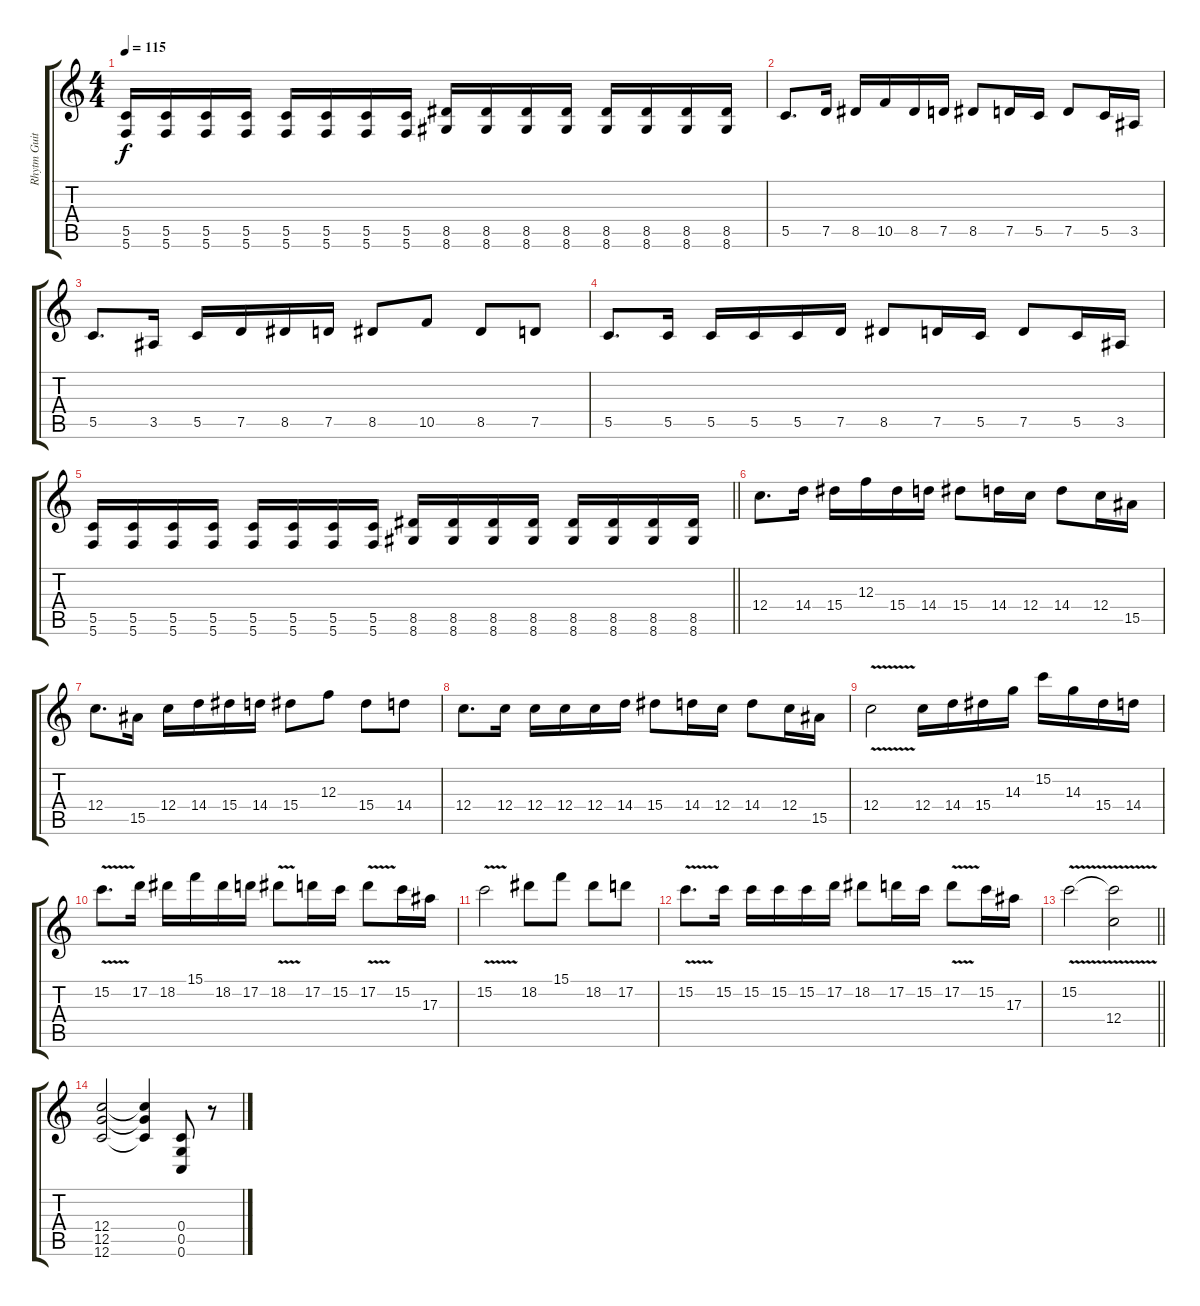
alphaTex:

\track ("Rhytm Guitar" "Rhytm Guit") {instrument distortionguitar}
\staff {score tabs}
\tuning (D4 A3 F3 C3 G2 C2) {hide}
\ts (4 4)
\tempo 115
\clef g2
\ks c
(5.5 5.6).16{dy f} (5.5 5.6).16 (5.5 5.6).16 (5.5 5.6).16 (5.5 5.6).16 (5.5 5.6).16 (5.5 5.6).16 (5.5 5.6).16 (8.5 8.6).16 (8.5 8.6).16 (8.5 8.6).16 (8.5 8.6).16 (8.5 8.6).16 (8.5 8.6).16 (8.5 8.6).16 (8.5 8.6).16 |
5.5.8{d} 7.5.16 8.5.16 10.5.16 8.5.16 7.5.16 8.5.8 7.5.16 5.5.16 7.5.8 5.5.16 3.5.16 |
5.5.8{d} 3.5.16 5.5.16 7.5.16 8.5.16 7.5.16 8.5.8 10.5.8 8.5.8 7.5.8 |
5.5.8{d} 5.5.16 5.5.16 5.5.16 5.5.16 7.5.16 8.5.8 7.5.16 5.5.16 7.5.8 5.5.16 3.5.16 |
\barLineRight lightlight
(5.5 5.6).16 (5.5 5.6).16 (5.5 5.6).16 (5.5 5.6).16 (5.5 5.6).16 (5.5 5.6).16 (5.5 5.6).16 (5.5 5.6).16 (8.5 8.6).16 (8.5 8.6).16 (8.5 8.6).16 (8.5 8.6).16 (8.5 8.6).16 (8.5 8.6).16 (8.5 8.6).16 (8.5 8.6).16 |
12.4.8{d} 14.4.16 15.4.16 12.3.16 15.4.16 14.4.16 15.4.8 14.4.16 12.4.16 14.4.8 12.4.16 15.5.16 |
12.4.8{d} 15.5.16 12.4.16 14.4.16 15.4.16 14.4.16 15.4.8 12.3.8 15.4.8 14.4.8 |
12.4.8{d} 12.4.16 12.4.16 12.4.16 12.4.16 14.4.16 15.4.8 14.4.16 12.4.16 14.4.8 12.4.16 15.5.16 |
12.4{v}.2 12.4.16 14.4.16 15.4.16 14.3.16 15.2.16 14.3.16 15.4.16 14.4.16 |
15.2{v}.8{d} 17.2.16 18.2.16 15.1.16 18.2.16 17.2.16 18.2{v}.8 17.2.16 15.2.16 17.2{v}.8 15.2.16 17.3.16 |
15.2{v}.2 18.2.8 15.1.8 18.2.8 17.2.8 |
15.2{v}.8{d} 15.2.16 15.2.16 15.2.16 15.2.16 17.2.16 18.2.8 17.2.16 15.2.16 17.2{v}.8 15.2.16 17.3.16 |
\barLineRight lightlight
15.2{v}.2 (15.2{t} 12.4).2 |
(12.4 12.5 12.6).2 (12.4{t} 12.5{t} 12.6{t}).4 (0.4 0.5 0.6).8 r.8
